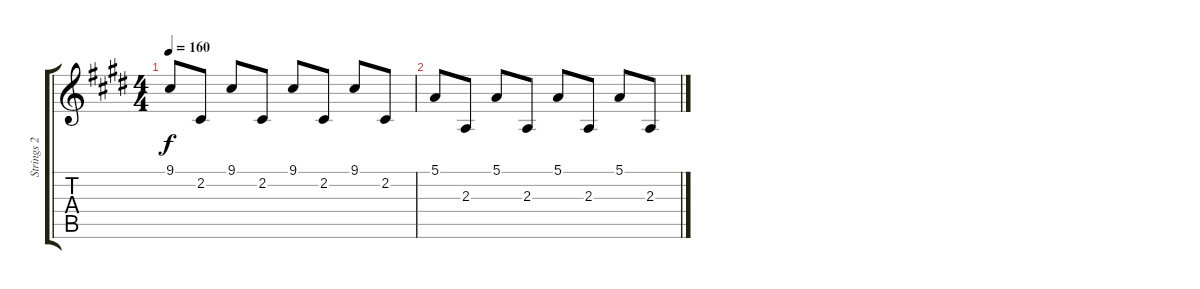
\track ("Strings 2" "Strings 2") {instrument stringensemble1}
\staff {score tabs}
\tuning (E4 B3 G3 D3 A2 E2) {hide}
\ts (4 4)
\tempo 160
\clef g2
\ks e
9.1.8{dy f} 2.2.8 9.1.8 2.2.8 9.1.8 2.2.8 9.1.8 2.2.8 |
5.1.8 2.3.8 5.1.8 2.3.8 5.1.8 2.3.8 5.1.8 2.3.8
